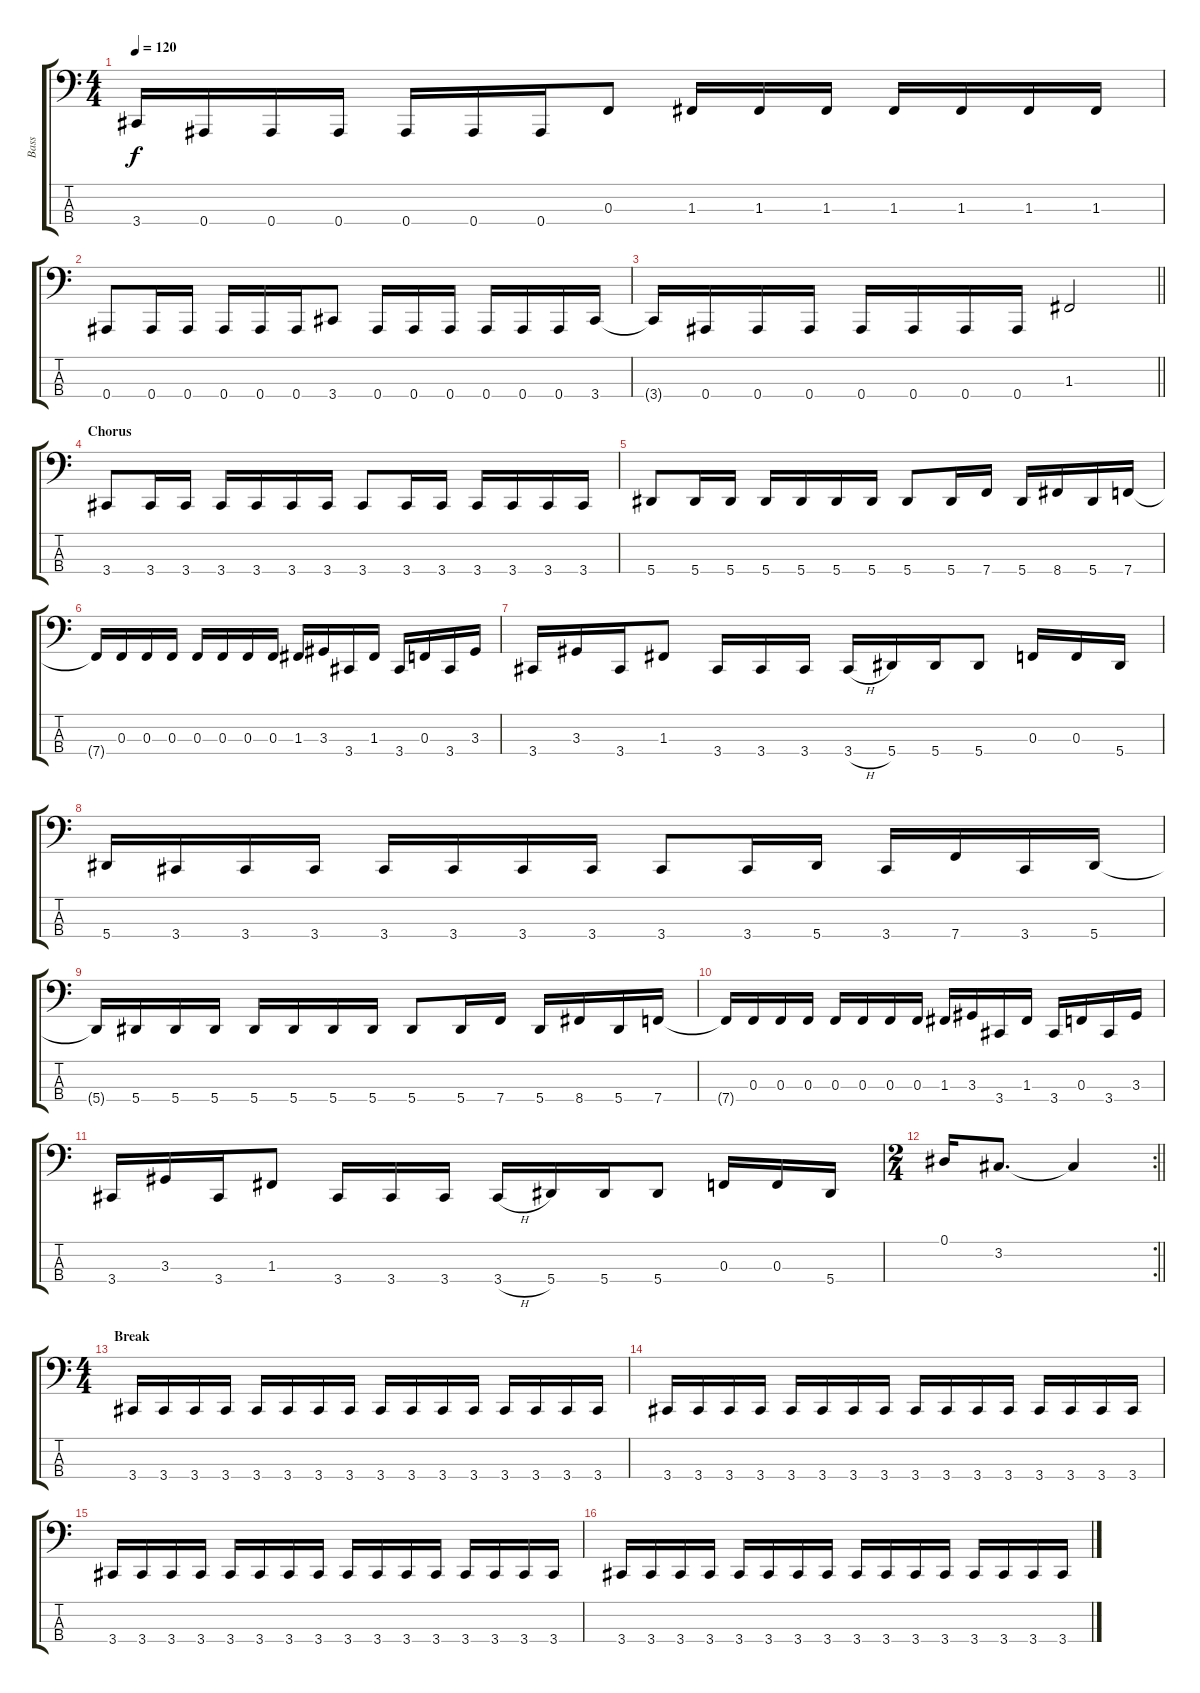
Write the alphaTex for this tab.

\track ("Bass" "Bass") {instrument electricbassfinger}
\staff {score tabs}
\tuning (Eb2 Bb1 F1 Bb0) {hide}
\ts (4 4)
\tempo 120
\clef f4
\ks c
3.4{t}.16{dy f} 0.4.16 0.4.16 0.4.16 0.4.16 0.4.16 0.4.16 0.3.8 1.3.16 1.3.16 1.3.16 1.3.16 1.3.16 1.3.16 1.3.16 |
0.4.8 0.4.16 0.4.16 0.4.16 0.4.16 0.4.16 3.4.8 0.4.16 0.4.16 0.4.16 0.4.16 0.4.16 0.4.16 3.4.16 |
\barLineRight lightlight
3.4{t}.16 0.4.16 0.4.16 0.4.16 0.4.16 0.4.16 0.4.16 0.4.16 1.3.2 |
\section ("" "Chorus")
3.4.8 3.4.16 3.4.16 3.4.16 3.4.16 3.4.16 3.4.16 3.4.8 3.4.16 3.4.16 3.4.16 3.4.16 3.4.16 3.4.16 |
5.4.8 5.4.16 5.4.16 5.4.16 5.4.16 5.4.16 5.4.16 5.4.8 5.4.16 7.4.16 5.4.16 8.4.16 5.4.16 7.4.16 |
7.4{t}.16 0.3.16 0.3.16 0.3.16 0.3.16 0.3.16 0.3.16 0.3.16 1.3.16 3.3.16 3.4.16 1.3.16 3.4.16 0.3.16 3.4.16 3.3.16 |
3.4.16 3.3.16 3.4.16 1.3.8 3.4.16 3.4.16 3.4.16 3.4{h}.16 5.4.16 5.4.16 5.4.8 0.3.16 0.3.16 5.4.16 |
5.4.16 3.4.16 3.4.16 3.4.16 3.4.16 3.4.16 3.4.16 3.4.16 3.4.8 3.4.16 5.4.16 3.4.16 7.4.16 3.4.16 5.4.16 |
5.4{t}.16 5.4.16 5.4.16 5.4.16 5.4.16 5.4.16 5.4.16 5.4.16 5.4.8 5.4.16 7.4.16 5.4.16 8.4.16 5.4.16 7.4.16 |
7.4{t}.16 0.3.16 0.3.16 0.3.16 0.3.16 0.3.16 0.3.16 0.3.16 1.3.16 3.3.16 3.4.16 1.3.16 3.4.16 0.3.16 3.4.16 3.3.16 |
3.4.16 3.3.16 3.4.16 1.3.8 3.4.16 3.4.16 3.4.16 3.4{h}.16 5.4.16 5.4.16 5.4.8 0.3.16 0.3.16 5.4.16 |
\rc 2
\ts (2 4)
\barLineRight lightlight
0.1.16 3.2.8{d} 3.2{t}.4 |
\ts (4 4)
\section ("" "Break")
3.4.16 3.4.16 3.4.16 3.4.16 3.4.16 3.4.16 3.4.16 3.4.16 3.4.16 3.4.16 3.4.16 3.4.16 3.4.16 3.4.16 3.4.16 3.4.16 |
3.4.16 3.4.16 3.4.16 3.4.16 3.4.16 3.4.16 3.4.16 3.4.16 3.4.16 3.4.16 3.4.16 3.4.16 3.4.16 3.4.16 3.4.16 3.4.16 |
3.4.16 3.4.16 3.4.16 3.4.16 3.4.16 3.4.16 3.4.16 3.4.16 3.4.16 3.4.16 3.4.16 3.4.16 3.4.16 3.4.16 3.4.16 3.4.16 |
3.4.16 3.4.16 3.4.16 3.4.16 3.4.16 3.4.16 3.4.16 3.4.16 3.4.16 3.4.16 3.4.16 3.4.16 3.4.16 3.4.16 3.4.16 3.4.16
